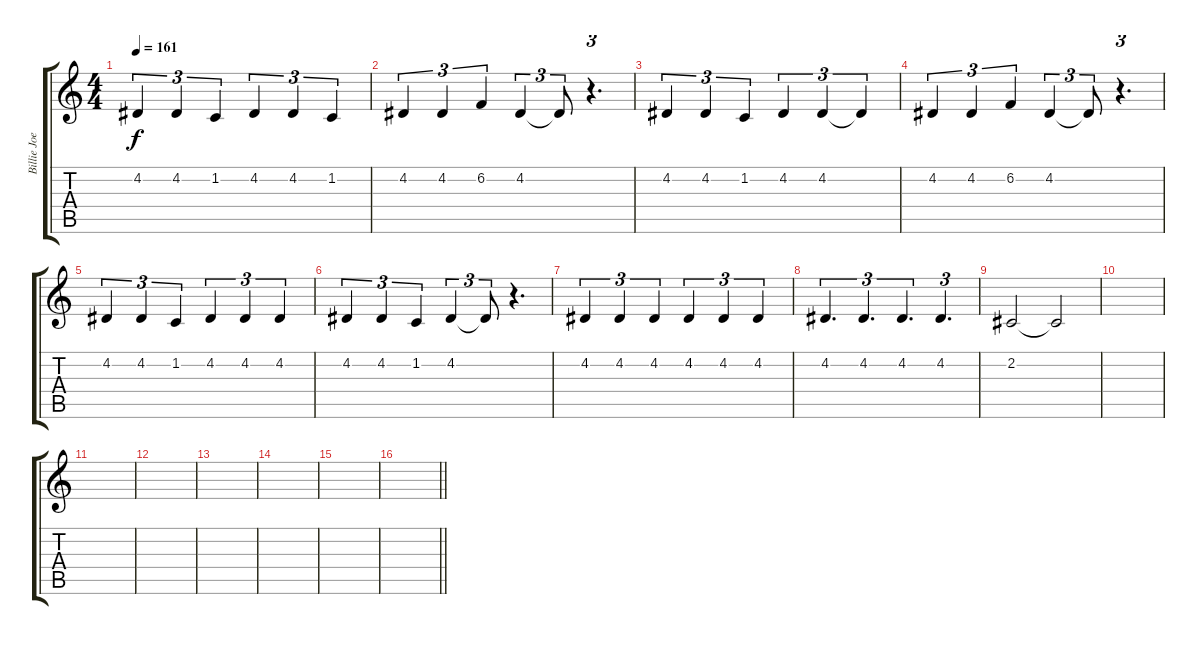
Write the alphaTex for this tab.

\track ("Billie Joe Armstrong - Vocals" "Billie Joe") {instrument altosax}
\staff {score tabs}
\tuning (E4 B3 G3 D3 A2 E2) {hide}
\ts (4 4)
\tempo 161
\clef g2
\ks c
4.2.4{tu (3 2) dy f} 4.2.4{tu (3 2)} 1.2.4{tu (3 2)} 4.2.4{tu (3 2)} 4.2.4{tu (3 2)} 1.2.4{tu (3 2)} |
4.2.4{tu (3 2)} 4.2.4{tu (3 2)} 6.2.4{tu (3 2)} 4.2.4{tu (3 2)} 4.2{t}.8{tu (3 2)} r.4{d tu (3 2)} |
4.2.4{tu (3 2)} 4.2.4{tu (3 2)} 1.2.4{tu (3 2)} 4.2.4{tu (3 2)} 4.2.4{tu (3 2)} 4.2{t}.4{tu (3 2)} |
4.2.4{tu (3 2)} 4.2.4{tu (3 2)} 6.2.4{tu (3 2)} 4.2.4{tu (3 2)} 4.2{t}.8{tu (3 2)} r.4{d tu (3 2)} |
4.2.4{tu (3 2)} 4.2.4{tu (3 2)} 1.2.4{tu (3 2)} 4.2.4{tu (3 2)} 4.2.4{tu (3 2)} 4.2.4{tu (3 2)} |
4.2.4{tu (3 2)} 4.2.4{tu (3 2)} 1.2.4{tu (3 2)} 4.2.4{tu (3 2)} 4.2{t}.8{tu (3 2)} r.4{d tu (3 2)} |
4.2.4{tu (3 2)} 4.2.4{tu (3 2)} 4.2.4{tu (3 2)} 4.2.4{tu (3 2)} 4.2.4{tu (3 2)} 4.2.4{tu (3 2)} |
4.2.4{d tu (3 2)} 4.2.4{d tu (3 2)} 4.2.4{d tu (3 2)} 4.2.4{d tu (3 2)} |
2.2.2 2.2{t}.2 |
|
|
|
|
|
|
\barLineRight lightlight
